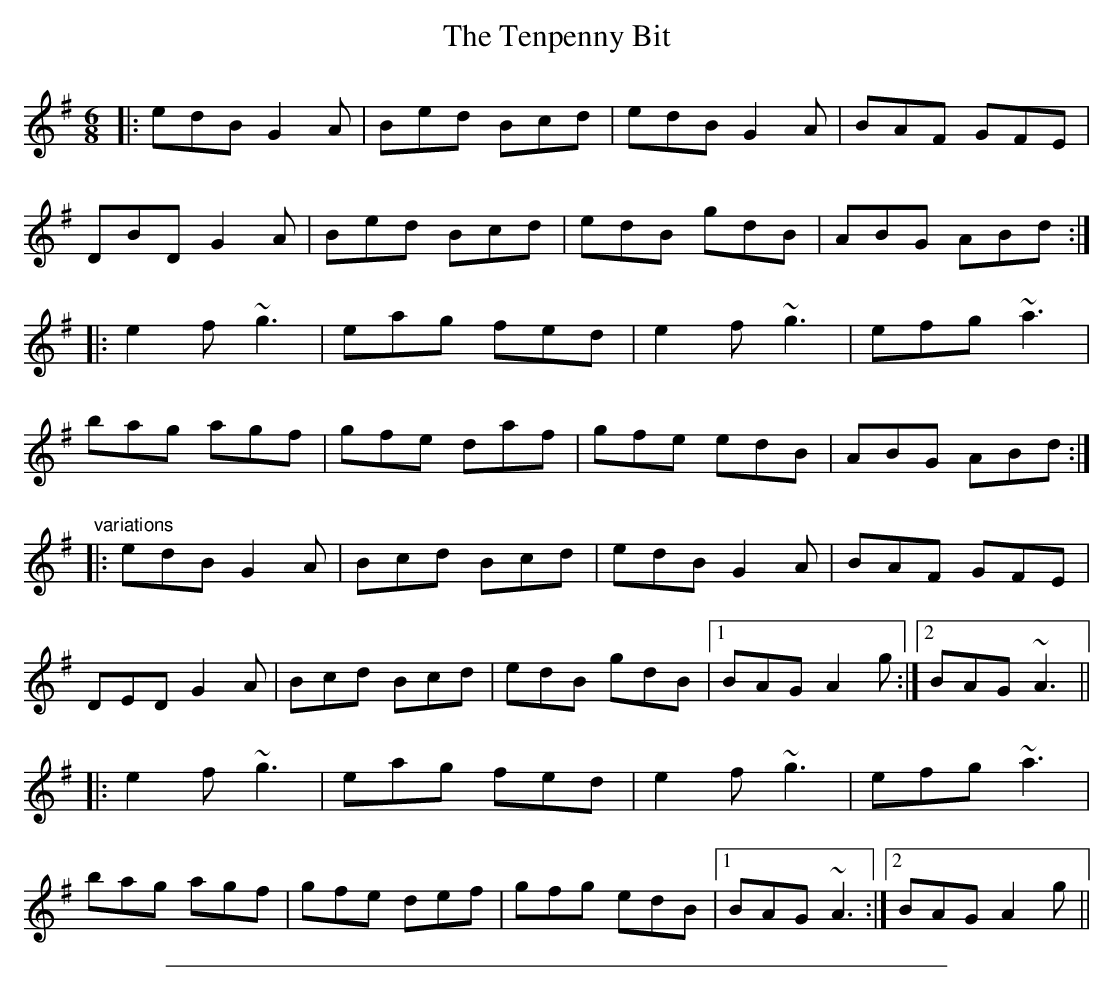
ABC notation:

X:1
T: Tenpenny Bit, The
M:6/8
K:G
|:\
edB G2A | Bed Bcd | edB G2A | BAF GFE |
DBD G2A | Bed Bcd | edB gdB | ABG ABd :|
|:\
e2f ~g3 | eag fed | e2f ~g3 | efg ~a3 |
bag agf | gfe daf | gfe edB | ABG ABd :|
"variations"
|:\
edB G2A | Bcd Bcd | edB G2A | BAF GFE |
DED G2A | Bcd Bcd | edB gdB |1 BAG A2g :|2 BAG ~A3 ||
|:\
e2f ~g3 | eag fed | e2f ~g3 | efg ~a3 |
bag agf | gfe def | gfg edB |1 BAG ~A3 :|2 BAG A2g ||
